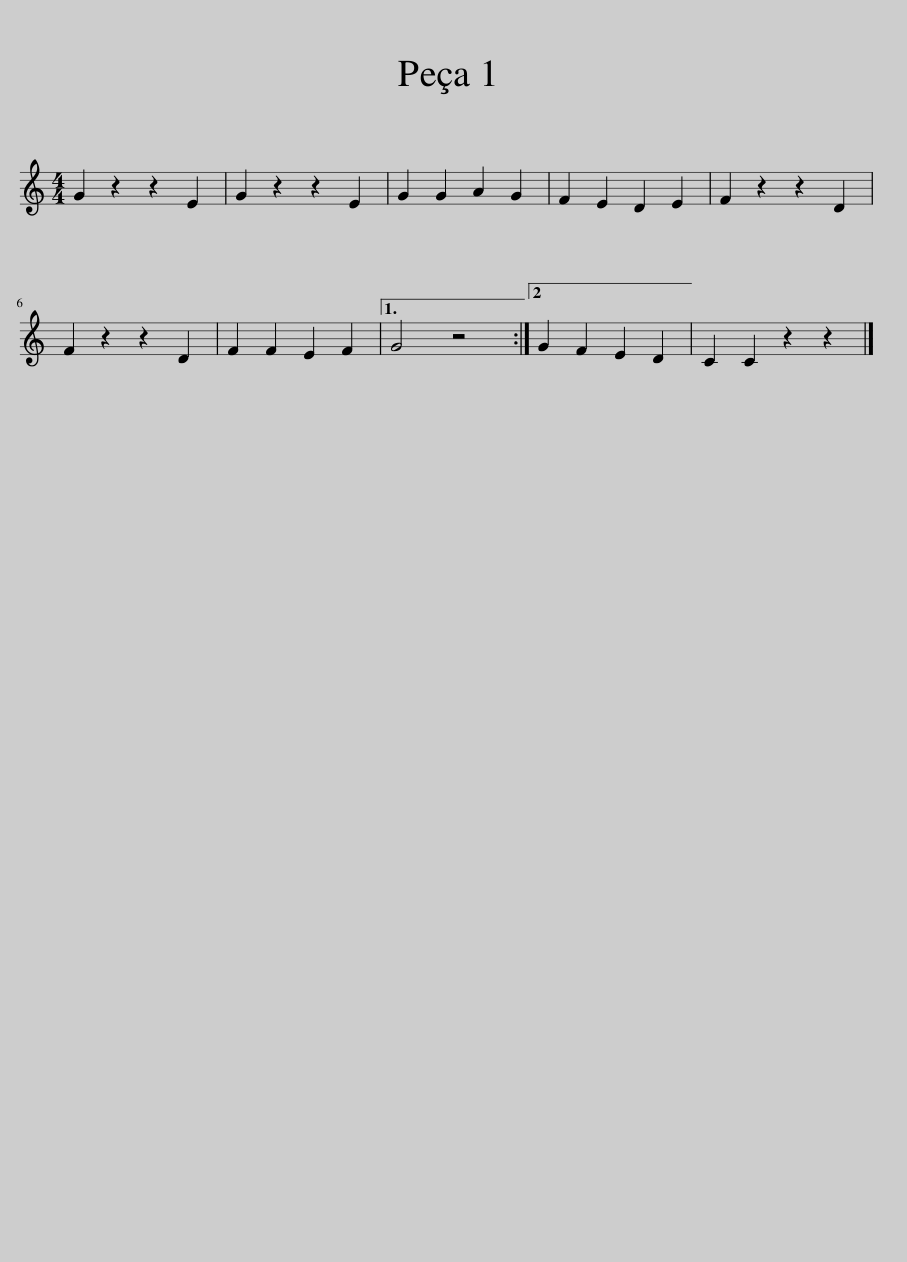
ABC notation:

X:1
L:1/8
M:4/4
I:linebreak $
K:C
V:1 treble
V:1
 G2 z2 z2 E2 | G2 z2 z2 E2 | G2 G2 A2 G2 | F2 E2 D2 E2 | F2 z2 z2 D2 |$ %5
 F2 z2 z2 D2 | F2 F2 E2 F2 |1 G4 z4 :|2 G2 F2 E2 D2 || C2 C2 z2 z2 |] %10
